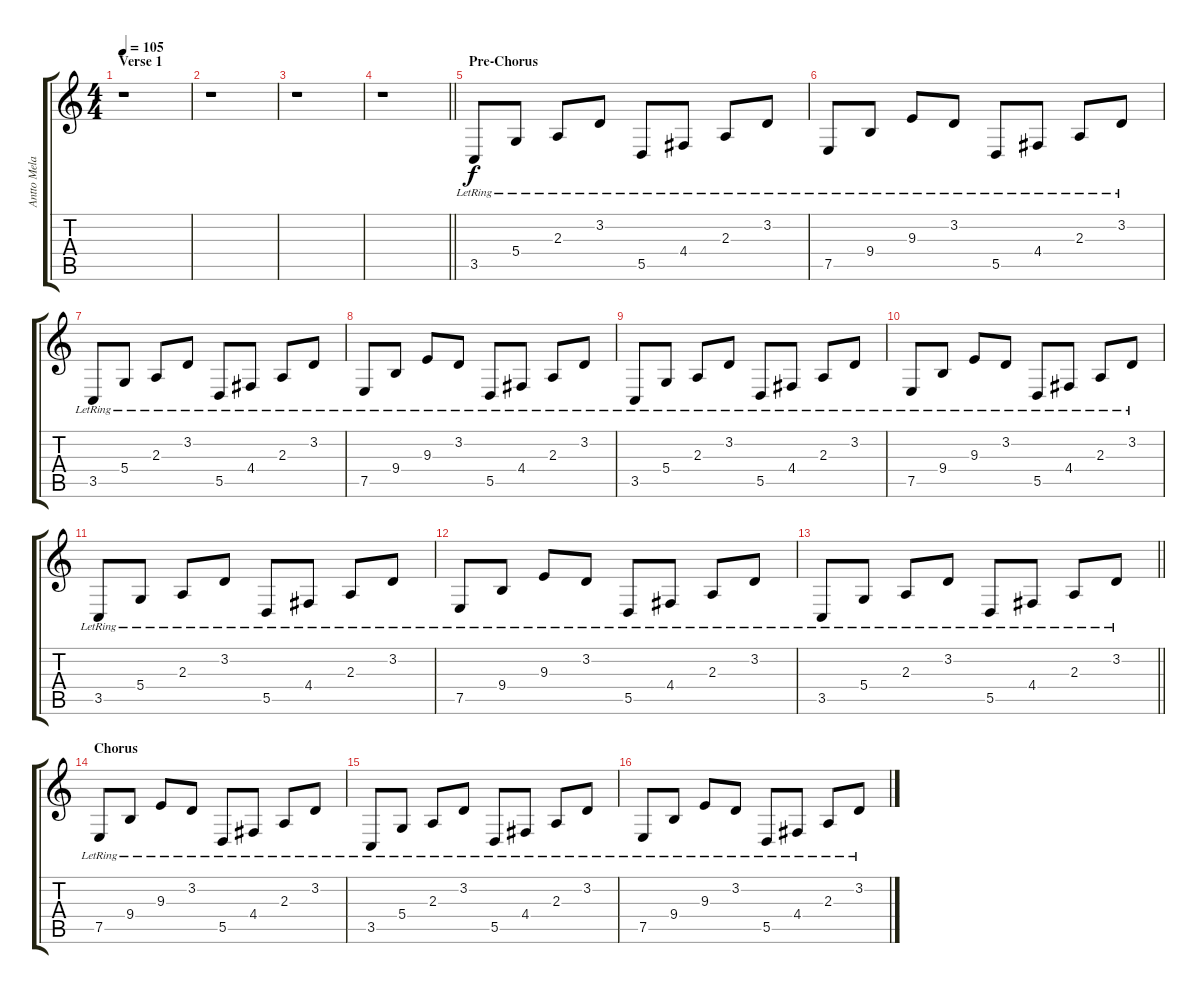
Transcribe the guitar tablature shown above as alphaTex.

\track ("Antto Melasniemi (Keyboard)" "Antto Mela") {instrument electricgrandpiano}
\staff {score tabs}
\tuning (E4 B3 G3 D3 A2 E2) {hide}
\ts (4 4)
\section ("" "Verse 1")
\tempo 105
\clef g2
\ks c
r.1{dy f} |
r.1 |
r.1 |
\barLineRight lightlight
r.1 |
\section ("" "Pre-Chorus")
3.5{lr}.8 5.4{lr}.8 2.3{lr}.8 3.2{lr}.8 5.5{lr}.8 4.4{lr}.8 2.3{lr}.8 3.2{lr}.8 |
7.5{lr}.8 9.4{lr}.8 9.3{lr}.8 3.2{lr}.8 5.5{lr}.8 4.4{lr}.8 2.3{lr}.8 3.2{lr}.8 |
3.5{lr}.8 5.4{lr}.8 2.3{lr}.8 3.2{lr}.8 5.5{lr}.8 4.4{lr}.8 2.3{lr}.8 3.2{lr}.8 |
7.5{lr}.8 9.4{lr}.8 9.3{lr}.8 3.2{lr}.8 5.5{lr}.8 4.4{lr}.8 2.3{lr}.8 3.2{lr}.8 |
3.5{lr}.8 5.4{lr}.8 2.3{lr}.8 3.2{lr}.8 5.5{lr}.8 4.4{lr}.8 2.3{lr}.8 3.2{lr}.8 |
7.5{lr}.8 9.4{lr}.8 9.3{lr}.8 3.2{lr}.8 5.5{lr}.8 4.4{lr}.8 2.3{lr}.8 3.2{lr}.8 |
3.5{lr}.8 5.4{lr}.8 2.3{lr}.8 3.2{lr}.8 5.5{lr}.8 4.4{lr}.8 2.3{lr}.8 3.2{lr}.8 |
7.5{lr}.8 9.4{lr}.8 9.3{lr}.8 3.2{lr}.8 5.5{lr}.8 4.4{lr}.8 2.3{lr}.8 3.2{lr}.8 |
\barLineRight lightlight
3.5{lr}.8 5.4{lr}.8 2.3{lr}.8 3.2{lr}.8 5.5{lr}.8 4.4{lr}.8 2.3{lr}.8 3.2{lr}.8 |
\section ("" "Chorus")
7.5{lr}.8 9.4{lr}.8 9.3{lr}.8 3.2{lr}.8 5.5{lr}.8 4.4{lr}.8 2.3{lr}.8 3.2{lr}.8 |
3.5{lr}.8 5.4{lr}.8 2.3{lr}.8 3.2{lr}.8 5.5{lr}.8 4.4{lr}.8 2.3{lr}.8 3.2{lr}.8 |
7.5{lr}.8 9.4{lr}.8 9.3{lr}.8 3.2{lr}.8 5.5{lr}.8 4.4{lr}.8 2.3{lr}.8 3.2{lr}.8
